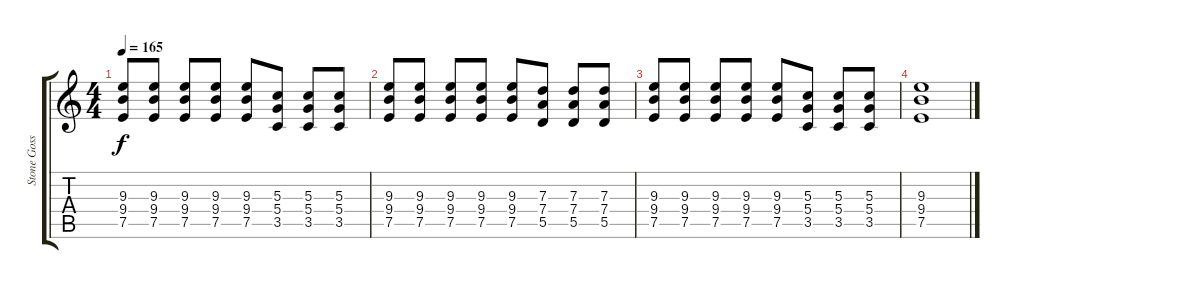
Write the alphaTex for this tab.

\track ("Stone Gossard" "Stone Goss") {instrument distortionguitar}
\staff {score tabs}
\tuning (E4 B3 G3 D3 A2 E2) {hide}
\ts (4 4)
\tempo 165
\clef g2
\ks c
(9.3 9.4 7.5).8{dy f} (9.3 9.4 7.5).8 (9.3 9.4 7.5).8 (9.3 9.4 7.5).8 (9.3 9.4 7.5).8 (5.3 5.4 3.5).8 (5.3 5.4 3.5).8 (5.3 5.4 3.5).8 |
(9.3 9.4 7.5).8 (9.3 9.4 7.5).8 (9.3 9.4 7.5).8 (9.3 9.4 7.5).8 (9.3 9.4 7.5).8 (7.3 7.4 5.5).8 (7.3 7.4 5.5).8 (7.3 7.4 5.5).8 |
(9.3 9.4 7.5).8 (9.3 9.4 7.5).8 (9.3 9.4 7.5).8 (9.3 9.4 7.5).8 (9.3 9.4 7.5).8 (5.3 5.4 3.5).8 (5.3 5.4 3.5).8 (5.3 5.4 3.5).8 |
(9.3 9.4 7.5).1
